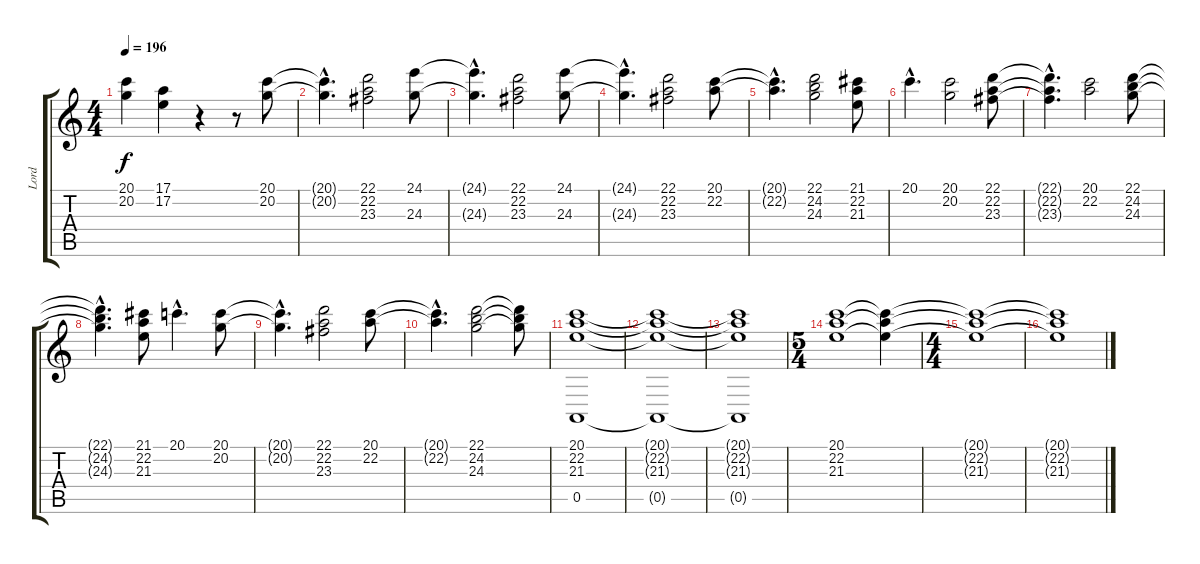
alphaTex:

\track ("Lord" "Lord") {instrument rockorgan}
\staff {score tabs}
\tuning (E4 B3 G3 D3 A2 E2) {hide}
\ts (4 4)
\tempo 196
\clef g2
\ks c
(20.1{t} 20.2{t}).4{dy f} (17.1 17.2).4 r.4 r.8 (20.1 20.2).8 |
(20.1{hac t} 20.2{hac t}).4{d} (22.1 22.2 23.3).2 (24.1 24.3).8 |
(24.1{hac t} 24.3{hac t}).4{d} (22.1 22.2 23.3).2 (24.1 24.3).8 |
(24.1{hac t} 24.3{hac t}).4{d} (22.1 22.2 23.3).2 (20.1 22.2).8 |
(20.1{hac t} 22.2{hac t}).4{d} (22.1 24.2 24.3).2 (21.1 22.2 21.3).8 |
20.1{hac}.4{d} (20.1 20.2).2 (22.1 22.2 23.3).8 |
(22.1{hac t} 22.2{hac t} 23.3{hac t}).4{d} (20.1 22.2).2 (22.1 24.2 24.3).8 |
(22.1{hac t} 24.2{hac t} 24.3{hac t}).4{d} (21.1 22.2 21.3).8 20.1{hac}.4{d} (20.1 20.2).8 |
(20.1{hac t} 20.2{hac t}).4{d} (22.1 22.2 23.3).2 (20.1 22.2).8 |
(20.1{hac t} 22.2{hac t}).4{d} (22.1 24.2 24.3).2 (22.1{t} 24.2{t} 24.3{t}).8 |
(20.1 22.2 21.3 0.5).1 |
(20.1{t} 22.2{t} 21.3{t} 0.5{t}).1 |
(20.1{t} 22.2{t} 21.3{t} 0.5{t}).1 |
\ts (5 4)
(20.1 22.2 21.3).1 (20.1{t} 22.2{t} 21.3{t}).4 |
\ts (4 4)
(20.1{t} 22.2{t} 21.3{t}).1 |
(20.1{t} 22.2{t} 21.3{t}).1
